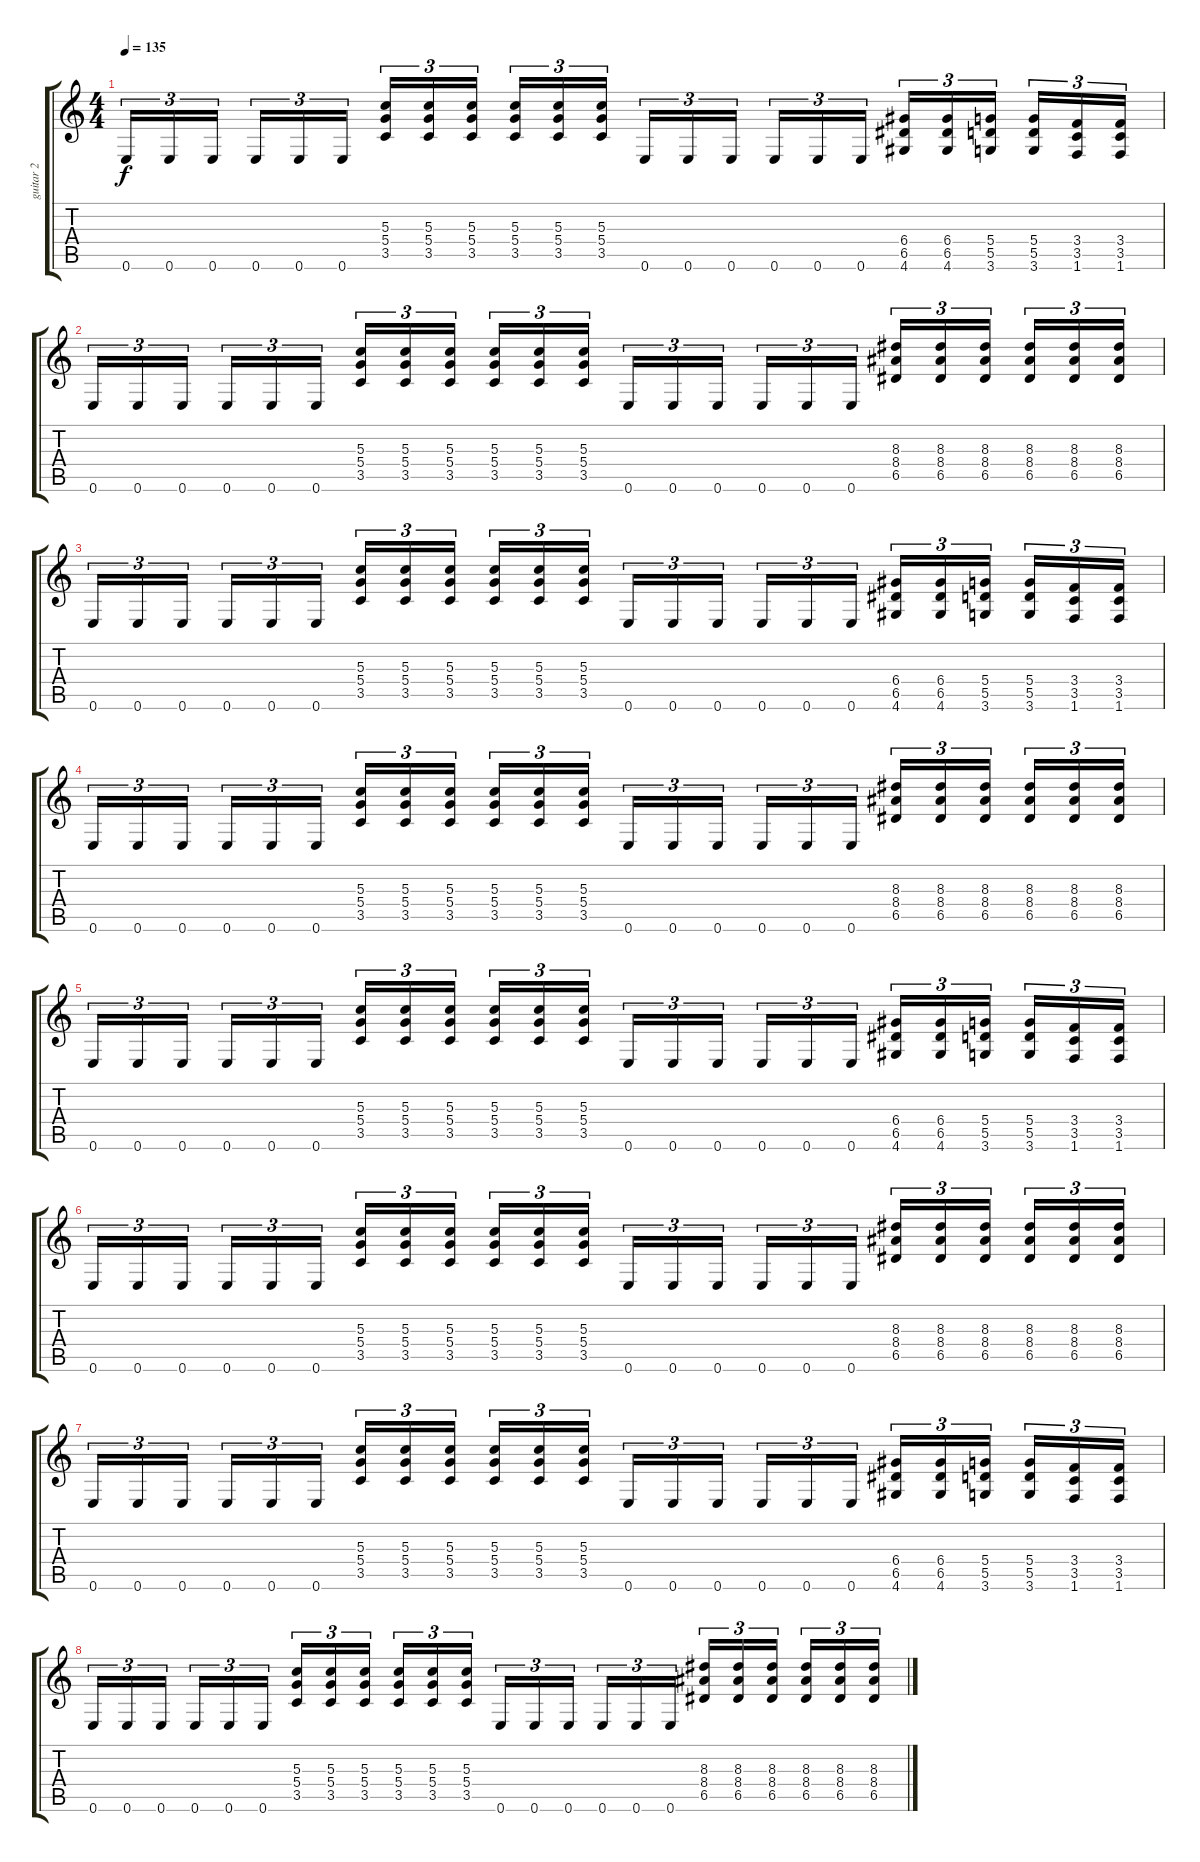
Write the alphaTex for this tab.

\track ("guitar 2" "guitar 2") {instrument distortionguitar}
\staff {score tabs}
\tuning (E4 B3 G3 D3 A2 E2) {hide}
\ts (4 4)
\tempo 135
\clef g2
\ks c
0.6.16{tu (3 2) dy f} 0.6.16{tu (3 2)} 0.6.16{tu (3 2)} 0.6.16{tu (3 2)} 0.6.16{tu (3 2)} 0.6.16{tu (3 2)} (5.3 5.4 3.5).16{tu (3 2)} (5.3 5.4 3.5).16{tu (3 2)} (5.3 5.4 3.5).16{tu (3 2)} (5.3 5.4 3.5).16{tu (3 2)} (5.3 5.4 3.5).16{tu (3 2)} (5.3 5.4 3.5).16{tu (3 2)} 0.6.16{tu (3 2)} 0.6.16{tu (3 2)} 0.6.16{tu (3 2)} 0.6.16{tu (3 2)} 0.6.16{tu (3 2)} 0.6.16{tu (3 2)} (6.4 6.5 4.6).16{tu (3 2)} (6.4 6.5 4.6).16{tu (3 2)} (5.4 5.5 3.6).16{tu (3 2)} (5.4 5.5 3.6).16{tu (3 2)} (3.4 3.5 1.6).16{tu (3 2)} (3.4 3.5 1.6).16{tu (3 2)} |
0.6.16{tu (3 2)} 0.6.16{tu (3 2)} 0.6.16{tu (3 2)} 0.6.16{tu (3 2)} 0.6.16{tu (3 2)} 0.6.16{tu (3 2)} (5.3 5.4 3.5).16{tu (3 2)} (5.3 5.4 3.5).16{tu (3 2)} (5.3 5.4 3.5).16{tu (3 2)} (5.3 5.4 3.5).16{tu (3 2)} (5.3 5.4 3.5).16{tu (3 2)} (5.3 5.4 3.5).16{tu (3 2)} 0.6.16{tu (3 2)} 0.6.16{tu (3 2)} 0.6.16{tu (3 2)} 0.6.16{tu (3 2)} 0.6.16{tu (3 2)} 0.6.16{tu (3 2)} (8.3 8.4 6.5).16{tu (3 2)} (8.3 8.4 6.5).16{tu (3 2)} (8.3 8.4 6.5).16{tu (3 2)} (8.3 8.4 6.5).16{tu (3 2)} (8.3 8.4 6.5).16{tu (3 2)} (8.3 8.4 6.5).16{tu (3 2)} |
0.6.16{tu (3 2)} 0.6.16{tu (3 2)} 0.6.16{tu (3 2)} 0.6.16{tu (3 2)} 0.6.16{tu (3 2)} 0.6.16{tu (3 2)} (5.3 5.4 3.5).16{tu (3 2)} (5.3 5.4 3.5).16{tu (3 2)} (5.3 5.4 3.5).16{tu (3 2)} (5.3 5.4 3.5).16{tu (3 2)} (5.3 5.4 3.5).16{tu (3 2)} (5.3 5.4 3.5).16{tu (3 2)} 0.6.16{tu (3 2)} 0.6.16{tu (3 2)} 0.6.16{tu (3 2)} 0.6.16{tu (3 2)} 0.6.16{tu (3 2)} 0.6.16{tu (3 2)} (6.4 6.5 4.6).16{tu (3 2)} (6.4 6.5 4.6).16{tu (3 2)} (5.4 5.5 3.6).16{tu (3 2)} (5.4 5.5 3.6).16{tu (3 2)} (3.4 3.5 1.6).16{tu (3 2)} (3.4 3.5 1.6).16{tu (3 2)} |
0.6.16{tu (3 2)} 0.6.16{tu (3 2)} 0.6.16{tu (3 2)} 0.6.16{tu (3 2)} 0.6.16{tu (3 2)} 0.6.16{tu (3 2)} (5.3 5.4 3.5).16{tu (3 2)} (5.3 5.4 3.5).16{tu (3 2)} (5.3 5.4 3.5).16{tu (3 2)} (5.3 5.4 3.5).16{tu (3 2)} (5.3 5.4 3.5).16{tu (3 2)} (5.3 5.4 3.5).16{tu (3 2)} 0.6.16{tu (3 2)} 0.6.16{tu (3 2)} 0.6.16{tu (3 2)} 0.6.16{tu (3 2)} 0.6.16{tu (3 2)} 0.6.16{tu (3 2)} (8.3 8.4 6.5).16{tu (3 2)} (8.3 8.4 6.5).16{tu (3 2)} (8.3 8.4 6.5).16{tu (3 2)} (8.3 8.4 6.5).16{tu (3 2)} (8.3 8.4 6.5).16{tu (3 2)} (8.3 8.4 6.5).16{tu (3 2)} |
0.6.16{tu (3 2)} 0.6.16{tu (3 2)} 0.6.16{tu (3 2)} 0.6.16{tu (3 2)} 0.6.16{tu (3 2)} 0.6.16{tu (3 2)} (5.3 5.4 3.5).16{tu (3 2)} (5.3 5.4 3.5).16{tu (3 2)} (5.3 5.4 3.5).16{tu (3 2)} (5.3 5.4 3.5).16{tu (3 2)} (5.3 5.4 3.5).16{tu (3 2)} (5.3 5.4 3.5).16{tu (3 2)} 0.6.16{tu (3 2)} 0.6.16{tu (3 2)} 0.6.16{tu (3 2)} 0.6.16{tu (3 2)} 0.6.16{tu (3 2)} 0.6.16{tu (3 2)} (6.4 6.5 4.6).16{tu (3 2)} (6.4 6.5 4.6).16{tu (3 2)} (5.4 5.5 3.6).16{tu (3 2)} (5.4 5.5 3.6).16{tu (3 2)} (3.4 3.5 1.6).16{tu (3 2)} (3.4 3.5 1.6).16{tu (3 2)} |
0.6.16{tu (3 2)} 0.6.16{tu (3 2)} 0.6.16{tu (3 2)} 0.6.16{tu (3 2)} 0.6.16{tu (3 2)} 0.6.16{tu (3 2)} (5.3 5.4 3.5).16{tu (3 2)} (5.3 5.4 3.5).16{tu (3 2)} (5.3 5.4 3.5).16{tu (3 2)} (5.3 5.4 3.5).16{tu (3 2)} (5.3 5.4 3.5).16{tu (3 2)} (5.3 5.4 3.5).16{tu (3 2)} 0.6.16{tu (3 2)} 0.6.16{tu (3 2)} 0.6.16{tu (3 2)} 0.6.16{tu (3 2)} 0.6.16{tu (3 2)} 0.6.16{tu (3 2)} (8.3 8.4 6.5).16{tu (3 2)} (8.3 8.4 6.5).16{tu (3 2)} (8.3 8.4 6.5).16{tu (3 2)} (8.3 8.4 6.5).16{tu (3 2)} (8.3 8.4 6.5).16{tu (3 2)} (8.3 8.4 6.5).16{tu (3 2)} |
0.6.16{tu (3 2)} 0.6.16{tu (3 2)} 0.6.16{tu (3 2)} 0.6.16{tu (3 2)} 0.6.16{tu (3 2)} 0.6.16{tu (3 2)} (5.3 5.4 3.5).16{tu (3 2)} (5.3 5.4 3.5).16{tu (3 2)} (5.3 5.4 3.5).16{tu (3 2)} (5.3 5.4 3.5).16{tu (3 2)} (5.3 5.4 3.5).16{tu (3 2)} (5.3 5.4 3.5).16{tu (3 2)} 0.6.16{tu (3 2)} 0.6.16{tu (3 2)} 0.6.16{tu (3 2)} 0.6.16{tu (3 2)} 0.6.16{tu (3 2)} 0.6.16{tu (3 2)} (6.4 6.5 4.6).16{tu (3 2)} (6.4 6.5 4.6).16{tu (3 2)} (5.4 5.5 3.6).16{tu (3 2)} (5.4 5.5 3.6).16{tu (3 2)} (3.4 3.5 1.6).16{tu (3 2)} (3.4 3.5 1.6).16{tu (3 2)} |
0.6.16{tu (3 2)} 0.6.16{tu (3 2)} 0.6.16{tu (3 2)} 0.6.16{tu (3 2)} 0.6.16{tu (3 2)} 0.6.16{tu (3 2)} (5.3 5.4 3.5).16{tu (3 2)} (5.3 5.4 3.5).16{tu (3 2)} (5.3 5.4 3.5).16{tu (3 2)} (5.3 5.4 3.5).16{tu (3 2)} (5.3 5.4 3.5).16{tu (3 2)} (5.3 5.4 3.5).16{tu (3 2)} 0.6.16{tu (3 2)} 0.6.16{tu (3 2)} 0.6.16{tu (3 2)} 0.6.16{tu (3 2)} 0.6.16{tu (3 2)} 0.6.16{tu (3 2)} (8.3 8.4 6.5).16{tu (3 2)} (8.3 8.4 6.5).16{tu (3 2)} (8.3 8.4 6.5).16{tu (3 2)} (8.3 8.4 6.5).16{tu (3 2)} (8.3 8.4 6.5).16{tu (3 2)} (8.3 8.4 6.5).16{tu (3 2)}
